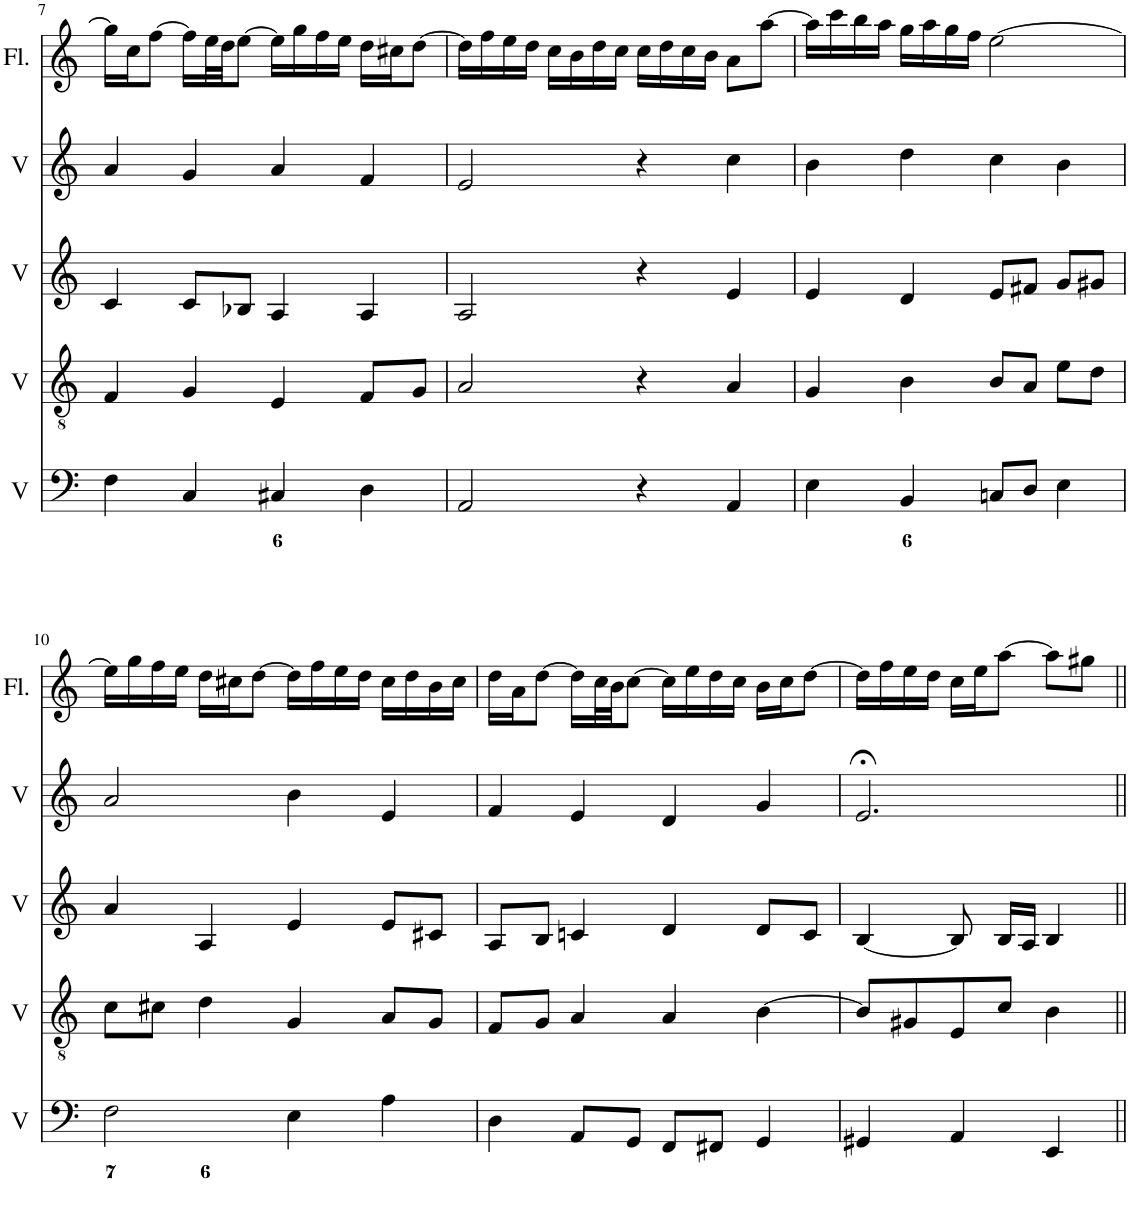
**kern	**kern	**kern	**kern	**kern
*part5	*part4	*part3	*part2	*part1
*staff5	*staff4	*staff3	*staff2	*staff1
*I"Voice	*I"Voice	*I"Voice	*I"Voice	*I"Flute
*I'V	*I'V	*I'V	*I'V	*I'Fl.
!!LO:PB:g=z
*clefF4	*clefGv2	*clefG2	*clefG2	*clefG2
*k[]	*k[]	*k[]	*k[]	*k[]
*M4/4	*M4/4	*M4/4	*M4/4	*M4/4
=7	=7	=7	=7	=7
4F\	4F/	4c/	4a/	16gg\LL]
.	.	.	.	16cc\J
.	.	.	.	[8ff\J
4C/	4G/	8c/L	4g/	16ff\LL]
.	.	.	.	32ee\L
.	.	.	.	32dd\JJ
.	.	8B-X/J	.	[8ee\J
4C#X/	4E/	4A/	4a/	16ee\LL]
.	.	.	.	16gg\
.	.	.	.	16ff\
.	.	.	.	16ee\JJ
4D\	8F/L	4A/	4f/	16dd\LL
.	.	.	.	16cc#X\J
.	8G/J	.	.	[8dd\J
=8	=8	=8	=8	=8
2AA/	2A/	2A/	2e/	16dd\LL]
.	.	.	.	16ff\
.	.	.	.	16ee\
.	.	.	.	16dd\JJ
.	.	.	.	16cc\LL
.	.	.	.	16b\
.	.	.	.	16dd\
.	.	.	.	16cc\JJ
4r	4r	4r	4r	16cc\LL
.	.	.	.	16dd\
.	.	.	.	16cc\
.	.	.	.	16b\JJ
4AA/	4A/	4e/	4cc\	8a\L
.	.	.	.	[8aa\J
=9	=9	=9	=9	=9
4E\	4G/	4e/	4b\	16aa\LL]
.	.	.	.	16ccc\
.	.	.	.	16bb\
.	.	.	.	16aa\JJ
4BB/	4B\	4d/	4dd\	16gg\LL
.	.	.	.	16aa\
.	.	.	.	16gg\
.	.	.	.	16ff\JJ
8Cn/L	8B/L	8e/L	4cc\	[2ee\
8D/J	8A/J	8f#X/J	.	.
4E\	8e\L	8g/L	4b\	.
.	8d\J	8g#X/J	.	.
!!LO:LB:g=z
=10	=10	=10	=10	=10
2F\	8c\L	4a/	2a/	16ee\LL]
.	.	.	.	16gg\
.	8c#X\J	.	.	16ff\
.	.	.	.	16ee\JJ
.	4d\	4A/	.	16dd\LL
.	.	.	.	16cc#X\J
.	.	.	.	[8dd\J
4E\	4G/	4e/	4b\	16dd\LL]
.	.	.	.	16ff\
.	.	.	.	16ee\
.	.	.	.	16dd\JJ
4A\	8A/L	8e/L	4e/	16cc#\LL
.	.	.	.	16dd\
.	8G/J	8c#X/J	.	16b\
.	.	.	.	16cc#\JJ
=11	=11	=11	=11	=11
4D\	8F/L	8A/L	4f/	16dd\LL
.	.	.	.	16a\J
.	8G/J	8B/J	.	[8dd\J
8AA/L	4A/	4cn/	4e/	16dd\LL]
.	.	.	.	32cc\L
.	.	.	.	32b\JJ
8GG/J	.	.	.	[8cc\J
8FF/L	4A/	4d/	4d/	16cc\LL]
.	.	.	.	16ee\
8FF#X/J	.	.	.	16dd\
.	.	.	.	16cc\JJ
4GG/	[4B\	8d/L	4g/	16b\LL
.	.	.	.	16cc\J
.	.	8c/J	.	[8dd\J
=12	=12	=12	=12	=12
4GG#X/	8B/L]	[4B/	2.e;</	16dd\LL]
.	.	.	.	16ff\
.	8G#X/	.	.	16ee\
.	.	.	.	16dd\JJ
4AA/	8E/	8B/]	.	16cc\LL
.	.	.	.	16ee\J
.	8c/J	16B/LL	.	[8aa\J
.	.	16A/JJ	.	.
4EE/	4B\	4B/	.	8aa\L]
.	.	.	.	8gg#X\J
=||	=||	=||	=||	=||
*-	*-	*-	*-	*-
